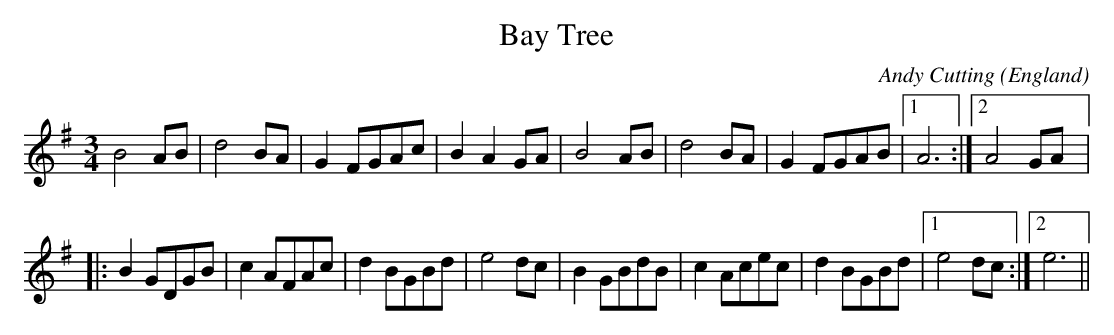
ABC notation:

X:1
T:Bay Tree
C:Andy Cutting
L:1/4
M:3/4
O:England
K:G
B2A/B/|d2B/A/|GF/G/A/c/|BAG/A/|B2A/B/|d2B/A/|GF/G/A/B/|1A3:|2A2G/A/|:
BG/D/G/B/|cA/F/A/c/|dB/G/B/d/|e2d/c/|BG/B/d/B/|cA/c/e/c/|dB/G/B/d/|1e2d/c/:|2e3||
